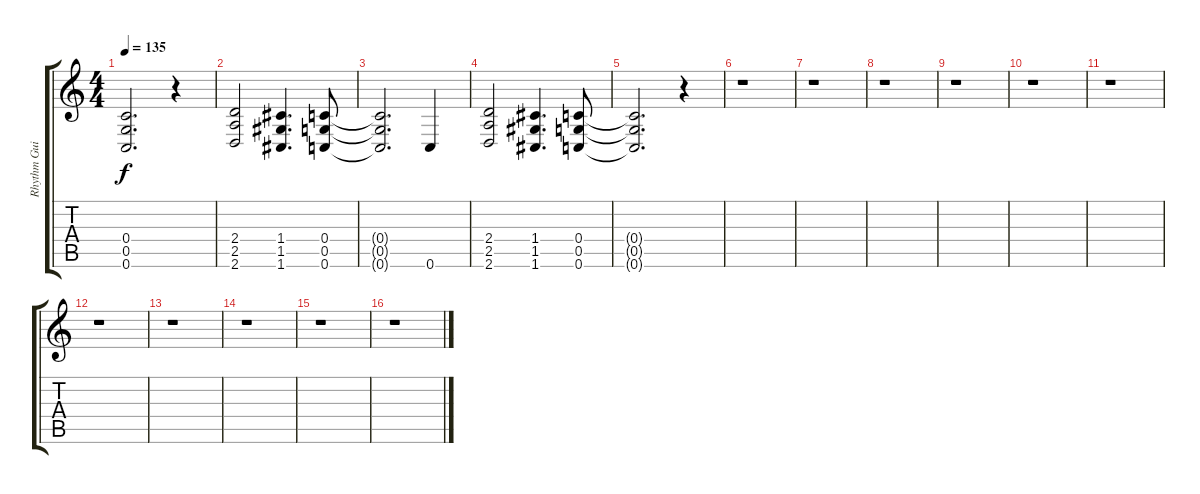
\track ("Rhythm Guitar" "Rhythm Gui") {instrument distortionguitar}
\staff {score tabs}
\tuning (D4 A3 F3 C3 G2 C2) {hide}
\ts (4 4)
\tempo 135
\clef g2
\ks c
(0.4{t} 0.5{t} 0.6{t}).2{d dy f} r.4 |
(2.4 2.5 2.6).2 (1.4 1.5 1.6).4{d} (0.4 0.5 0.6).8 |
(0.4{t} 0.5{t} 0.6{t}).2{d} 0.6.4 |
(2.4 2.5 2.6).2 (1.4 1.5 1.6).4{d} (0.4 0.5 0.6).8 |
(0.4{t} 0.5{t} 0.6{t}).2{d} r.4 |
r.1 |
r.1 |
r.1 |
r.1 |
r.1 |
r.1 |
r.1 |
r.1 |
r.1 |
r.1 |
r.1
